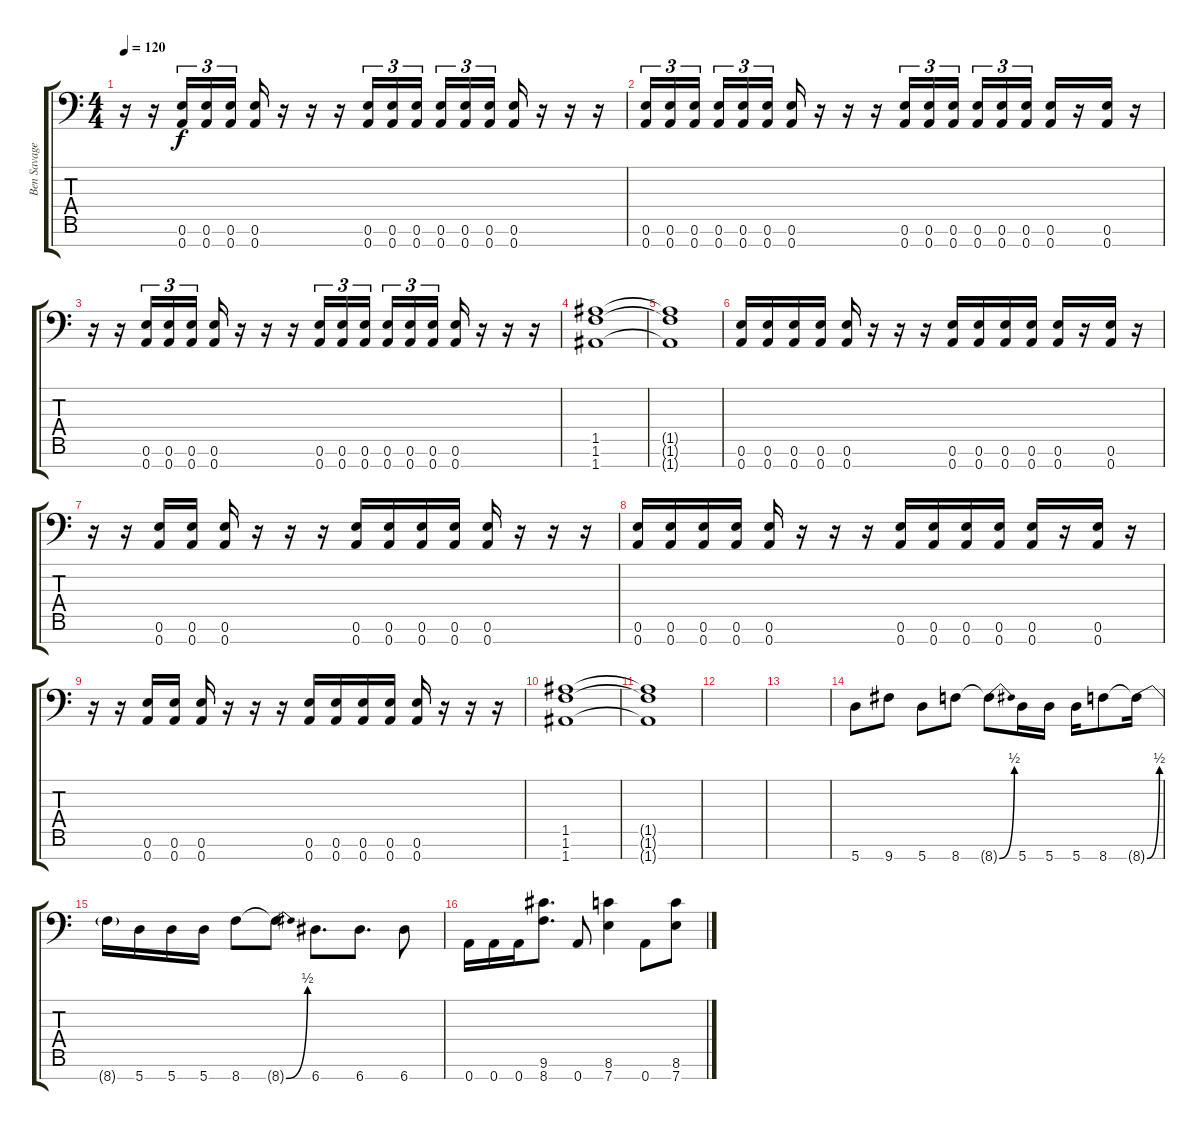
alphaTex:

\track ("Ben Savage" "Ben Savage") {instrument distortionguitar}
\staff {score tabs}
\tuning (E4 B3 G3 D3 A2 E2 A1) {hide}
\ts (4 4)
\tempo 120
\clef f4
\ks c
r.16{dy f} r.16 (0.6 0.7).16{tu (3 2)} (0.6 0.7).16{tu (3 2)} (0.6 0.7).16{tu (3 2)} (0.6 0.7).16 r.16 r.16 r.16 (0.6 0.7).16{tu (3 2)} (0.6 0.7).16{tu (3 2)} (0.6 0.7).16{tu (3 2) beam splitsecondary} (0.6 0.7).16{tu (3 2)} (0.6 0.7).16{tu (3 2)} (0.6 0.7).16{tu (3 2)} (0.6 0.7).16 r.16 r.16 r.16 |
(0.6 0.7).16{tu (3 2)} (0.6 0.7).16{tu (3 2)} (0.6 0.7).16{tu (3 2) beam splitsecondary} (0.6 0.7).16{tu (3 2)} (0.6 0.7).16{tu (3 2)} (0.6 0.7).16{tu (3 2)} (0.6 0.7).16 r.16 r.16 r.16 (0.6 0.7).16{tu (3 2)} (0.6 0.7).16{tu (3 2)} (0.6 0.7).16{tu (3 2) beam splitsecondary} (0.6 0.7).16{tu (3 2)} (0.6 0.7).16{tu (3 2)} (0.6 0.7).16{tu (3 2)} (0.6 0.7).16 r.16 (0.6 0.7).16 r.16 |
r.16 r.16 (0.6 0.7).16{tu (3 2)} (0.6 0.7).16{tu (3 2)} (0.6 0.7).16{tu (3 2)} (0.6 0.7).16 r.16 r.16 r.16 (0.6 0.7).16{tu (3 2)} (0.6 0.7).16{tu (3 2)} (0.6 0.7).16{tu (3 2) beam splitsecondary} (0.6 0.7).16{tu (3 2)} (0.6 0.7).16{tu (3 2)} (0.6 0.7).16{tu (3 2)} (0.6 0.7).16 r.16 r.16 r.16 |
(1.5 1.6 1.7).1 |
(1.5{t} 1.6{t} 1.7{t}).1 |
(0.6 0.7).16 (0.6 0.7).16 (0.6 0.7).16 (0.6 0.7).16 (0.6 0.7).16 r.16 r.16 r.16 (0.6 0.7).16 (0.6 0.7).16 (0.6 0.7).16 (0.6 0.7).16 (0.6 0.7).16 r.16 (0.6 0.7).16 r.16 |
r.16 r.16 (0.6 0.7).16 (0.6 0.7).16 (0.6 0.7).16 r.16 r.16 r.16 (0.6 0.7).16 (0.6 0.7).16 (0.6 0.7).16 (0.6 0.7).16 (0.6 0.7).16 r.16 r.16 r.16 |
(0.6 0.7).16 (0.6 0.7).16 (0.6 0.7).16 (0.6 0.7).16 (0.6 0.7).16 r.16 r.16 r.16 (0.6 0.7).16 (0.6 0.7).16 (0.6 0.7).16 (0.6 0.7).16 (0.6 0.7).16 r.16 (0.6 0.7).16 r.16 |
r.16 r.16 (0.6 0.7).16 (0.6 0.7).16 (0.6 0.7).16 r.16 r.16 r.16 (0.6 0.7).16 (0.6 0.7).16 (0.6 0.7).16 (0.6 0.7).16 (0.6 0.7).16 r.16 r.16 r.16 |
(1.5 1.6 1.7).1 |
(1.5{t} 1.6{t} 1.7{t}).1 |
|
|
5.7.8 9.7.8 5.7.8 8.7.8 8.7{be (bend 0 0 60 2) t}.8 5.7.16 5.7.16 5.7.16 8.7.8 8.7{be (bend 0 0 60 2) t}.16 |
8.7{t}.16 5.7.16 5.7.16 5.7.16 8.7.8 8.7{be (bend 0 0 60 2) t}.8 6.7.8{d} 6.7.8{d} 6.7.8 |
0.7.16 0.7.16 0.7.16 (9.6 8.7).8{d} 0.7.8 (8.6 7.7).4 0.7.8 (8.6 7.7).8
